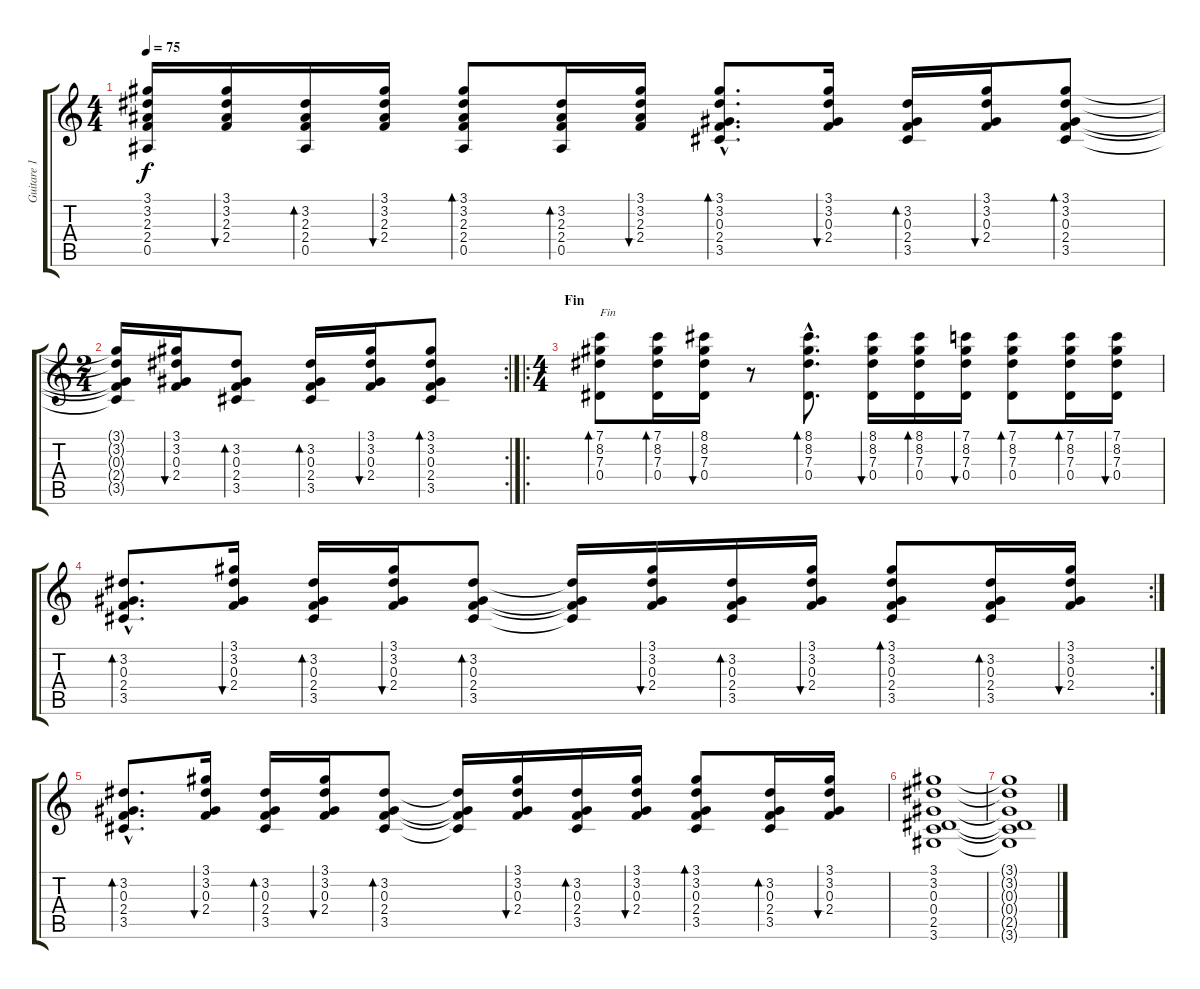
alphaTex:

\track ("Guitare 1" "Guitare 1") {instrument acousticguitarsteel}
\staff {score tabs}
\tuning (F4 C4 Ab3 Eb3 Bb2 F2) {hide}
\ts (4 4)
\tempo 75
\clef g2
\ks c
(3.1{t} 3.2{t} 2.3{t} 2.4{t} 0.5{t}).16{dy f} (3.1 3.2 2.3 2.4).16{bu 60} (3.2 2.3 2.4 0.5).16{bd 60} (3.1 3.2 2.3 2.4).16{bu 60} (3.1 3.2 2.3 2.4 0.5).8{bd 60} (3.2 2.3 2.4 0.5).16{bd 60} (3.1 3.2 2.3 2.4).16{bu 60} (3.1{hac} 3.2{hac} 0.3{hac} 2.4{hac} 3.5{hac}).8{d bd 60} (3.1 3.2 0.3 2.4).16{bu 60} (3.2 0.3 2.4 3.5).16{bd 60} (3.1 3.2 0.3 2.4).16{bu 60} (3.1 3.2 0.3 2.4 3.5).8{bd 60} |
\rc 2
\ts (2 4)
(3.1{t} 3.2{t} 0.3{t} 2.4{t} 3.5{t}).16 (3.1 3.2 0.3 2.4).16{bu 60} (3.2 0.3 2.4 3.5).8{bd 60} (3.2 0.3 2.4 3.5).16{bd 60} (3.1 3.2 0.3 2.4).16{bu 60} (3.1 3.2 0.3 2.4 3.5).8{bd 60} |
\ro
\ts (4 4)
\section ("" "Fin")
(7.1 8.2 7.3 0.4).8{bd 60 txt "Fin"} (7.1 8.2 7.3 0.4).16{bd 60} (8.1 8.2 7.3 0.4).16{bu 60} r.8 (8.1{hac} 8.2{hac} 7.3{hac} 0.4{hac}).8{d bd 60} (8.1 8.2 7.3 0.4).16{bu 60} (8.1 8.2 7.3 0.4).16{bd 60} (7.1 8.2 7.3 0.4).16{bu 60} (7.1 8.2 7.3 0.4).8{bd 60} (7.1 8.2 7.3 0.4).16{bd 60} (7.1 8.2 7.3 0.4).16{bu 60} |
\rc 2
(3.2{hac} 0.3{hac} 2.4{hac} 3.5{hac}).8{d bd 60} (3.1 3.2 0.3 2.4).16{bu 60} (3.2 0.3 2.4 3.5).16{bd 60} (3.1 3.2 0.3 2.4).16{bu 60} (3.2 0.3 2.4 3.5).8{bd 60} (3.2{t} 0.3{t} 2.4{t} 3.5{t}).16 (3.1 3.2 0.3 2.4).16{bu 60} (3.2 0.3 2.4 3.5).16{bd 60} (3.1 3.2 0.3 2.4).16{bu 60} (3.1 3.2 0.3 2.4 3.5).8{bd 60} (3.2 0.3 2.4 3.5).16{bd 60} (3.1 3.2 0.3 2.4).16{bu 60} |
(3.2{hac} 0.3{hac} 2.4{hac} 3.5{hac}).8{d bd 60} (3.1 3.2 0.3 2.4).16{bu 60} (3.2 0.3 2.4 3.5).16{bd 60} (3.1 3.2 0.3 2.4).16{bu 60} (3.2 0.3 2.4 3.5).8{bd 60} (3.2{t} 0.3{t} 2.4{t} 3.5{t}).16 (3.1 3.2 0.3 2.4).16{bu 60} (3.2 0.3 2.4 3.5).16{bd 60} (3.1 3.2 0.3 2.4).16{bu 60} (3.1 3.2 0.3 2.4 3.5).8{bd 60} (3.2 0.3 2.4 3.5).16{bd 60} (3.1 3.2 0.3 2.4).16{bu 60} |
(3.1 3.2 0.3 0.4 2.5 3.6).1{volume 0} |
(3.1{t} 3.2{t} 0.3{t} 0.4{t} 2.5{t} 3.6{t}).1
